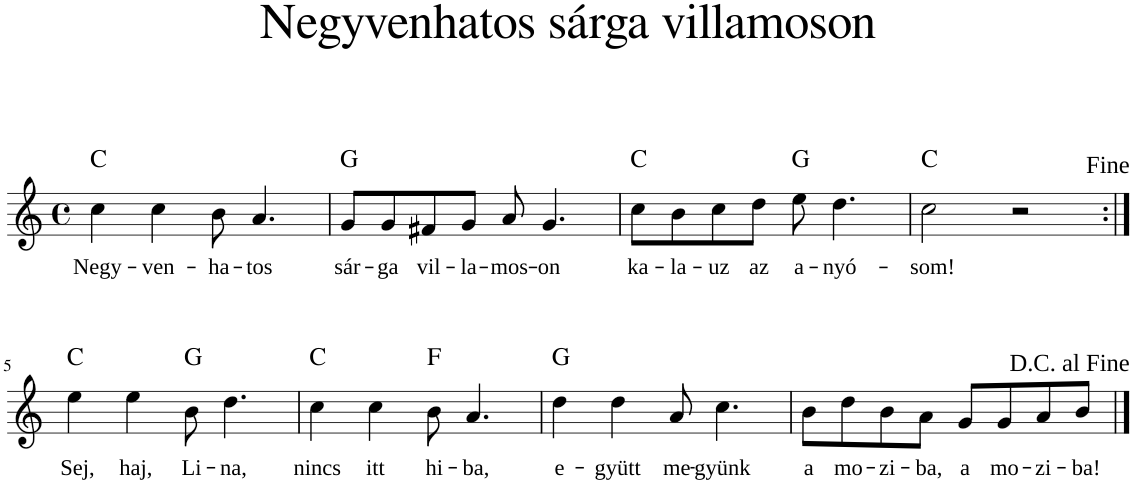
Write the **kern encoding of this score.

**kern	**text	**harte
*part1	*part1	*part1
*staff1	*staff1	*
*I"Piano	*	*
*I'Pno	*	*
*clefG2	*	*
*k[]	*	*
*M4/4	*	*
*met(c)	*	*
=1	=1	=1
!	!LO:LY:b	!LO:H:kt=N.C.
4cc\	Negy-	N
!	!LO:LY:b	!
4cc\	-ven-	.
!	!LO:LY:b	!
8b\	-ha-	.
!	!LO:LY:b	!
4.a/	-tos	.
=2	=2	=2
!	!LO:LY:b	!LO:H:kt=N.C.
8g/L	sár-	N
!	!LO:LY:b	!
8g/	-ga	.
!	!LO:LY:b	!
8f#X/	vil-	.
!	!LO:LY:b	!
8g/J	-la-	.
!	!LO:LY:b	!
8a/	-mos-	.
!	!LO:LY:b	!
4.g/	-on	.
=3	=3	=3
!	!LO:LY:b	!LO:H:kt=N.C.
8cc\L	ka-	N
!	!LO:LY:b	!
8b\	-la-	.
!	!LO:LY:b	!
8cc\	-uz	.
!	!LO:LY:b	!
8dd\J	az	.
!	!LO:LY:b	!LO:H:kt=N.C.
8ee\	a-	N
!	!LO:LY:b	!
4.dd\	-nyó-	.
=4	=4	=4
!	!LO:LY:b	!LO:H:kt=N.C.
2cc\	-som!	N
2r	.	.
!LO:TX:a:t=<font size="11.7074"/><font face="Times New Roman"/>Fine	!	!
!!LO:LB:g=z
=5:|!	=5:|!	=5:|!
!	!LO:LY:b	!LO:H:kt=N.C.
4ee\	Sej,	N
!	!LO:LY:b	!
4ee\	haj,	.
!	!LO:LY:b	!LO:H:kt=N.C.
8b\	Li-	N
!	!LO:LY:b	!
4.dd\	-na,	.
=6	=6	=6
!	!LO:LY:b	!LO:H:kt=N.C.
4cc\	nincs	N
!	!LO:LY:b	!
4cc\	itt	.
!	!LO:LY:b	!LO:H:kt=N.C.
8b\	hi-	N
!	!LO:LY:b	!
4.a/	-ba,	.
=7	=7	=7
!	!LO:LY:b	!LO:H:kt=N.C.
4dd\	e-	N
!	!LO:LY:b	!
4dd\	-gyütt	.
!	!LO:LY:b	!
8a/	me-	.
!	!LO:LY:b	!
4.cc\	-gyünk	.
=8	=8	=8
!	!LO:LY:b	!
8b\L	a	.
!	!LO:LY:b	!
8dd\	mo-	.
!	!LO:LY:b	!
8b\	-zi-	.
!	!LO:LY:b	!
8a\J	-ba,	.
!	!LO:LY:b	!
8g/L	a	.
!	!LO:LY:b	!
8g/	mo-	.
!	!LO:LY:b	!
8a/	-zi-	.
!	!LO:LY:b	!
8b/J	-ba!	.
!LO:TX:a:t=<font size="11.7074"/><font face="Times New Roman"/>D.C. al Fine	!	!
==	==	==
*-	*-	*-
